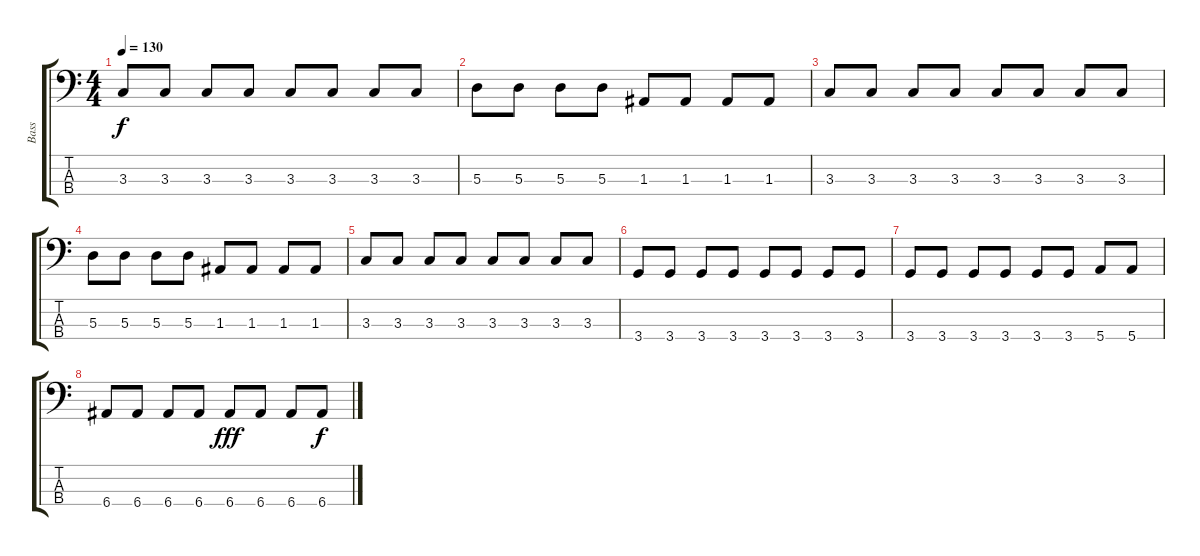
\track ("Bass" "Bass") {instrument electricbasspick}
\staff {score tabs}
\tuning (G2 D2 A1 E1) {hide}
\ts (4 4)
\tempo 130
\clef f4
\ks c
3.3.8{dy f} 3.3.8 3.3.8 3.3.8 3.3.8 3.3.8 3.3.8 3.3.8 |
5.3.8 5.3.8 5.3.8 5.3.8 1.3.8 1.3.8 1.3.8 1.3.8 |
3.3.8 3.3.8 3.3.8 3.3.8 3.3.8 3.3.8 3.3.8 3.3.8 |
5.3.8 5.3.8 5.3.8 5.3.8 1.3.8 1.3.8 1.3.8 1.3.8 |
3.3.8 3.3.8 3.3.8 3.3.8 3.3.8 3.3.8 3.3.8 3.3.8 |
3.4.8 3.4.8 3.4.8 3.4.8 3.4.8 3.4.8 3.4.8 3.4.8 |
3.4.8 3.4.8 3.4.8 3.4.8 3.4.8 3.4.8 5.4.8 5.4.8 |
6.4.8 6.4.8 6.4.8 6.4.8 6.4.8{dy fff} 6.4.8 6.4.8 6.4.8{dy f}
